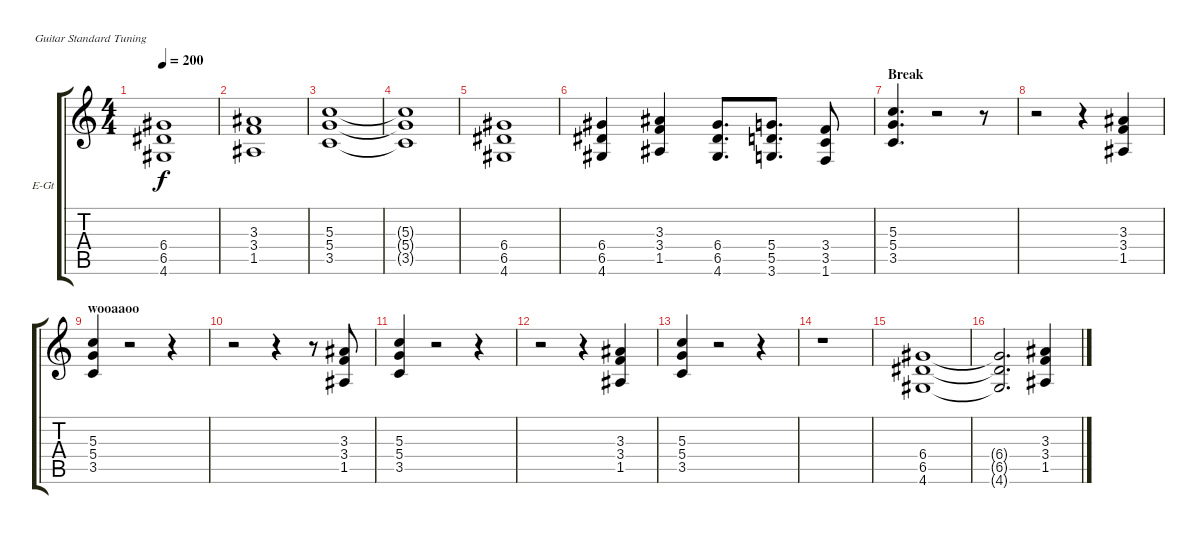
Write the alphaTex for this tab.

\bracketExtendMode groupsimilarinstruments
\firstSystemTrackNameOrientation horizontal
\otherSystemsTrackNameOrientation horizontal
\track ("Guitar 1 " "E-Gt") {instrument overdrivenguitar}
\staff {score tabs}
\tuning (E4 B3 G3 D3 A2 E2)
\ts (4 4)
\tempo 200
\clef g2
\ks aminor
(6.4 6.5 4.6).1{dy f} |
(3.3 3.4 1.5).1 |
(5.3 5.4 3.5).1 |
(5.3{t} 5.4{t} 3.5{t}).1 |
(6.4 6.5 4.6).1 |
(6.4 6.5 4.6).4 (3.3 3.4 1.5).4 (6.4 6.5 4.6).8{d} (5.4 5.5 3.6).8{d} (3.4 3.5 1.6).8 |
\section ("" "Break")
(5.3 5.4 3.5).4{d} r.2 r.8 |
r.2 r.4 (3.3 3.4 1.5).4 |
\section ("" "wooaaoo")
(5.3 5.4 3.5).4 r.2 r.4 |
r.2 r.4 r.8 (3.3 3.4 1.5).8 |
(5.3 5.4 3.5).4 r.2 r.4 |
r.2 r.4 (3.3 3.4 1.5).4 |
(5.3 5.4 3.5).4 r.2 r.4 |
r.1 |
(6.4 6.5 4.6).1 |
(6.4{t} 6.5{t} 4.6{t}).2{d} (3.3 3.4 1.5).4
